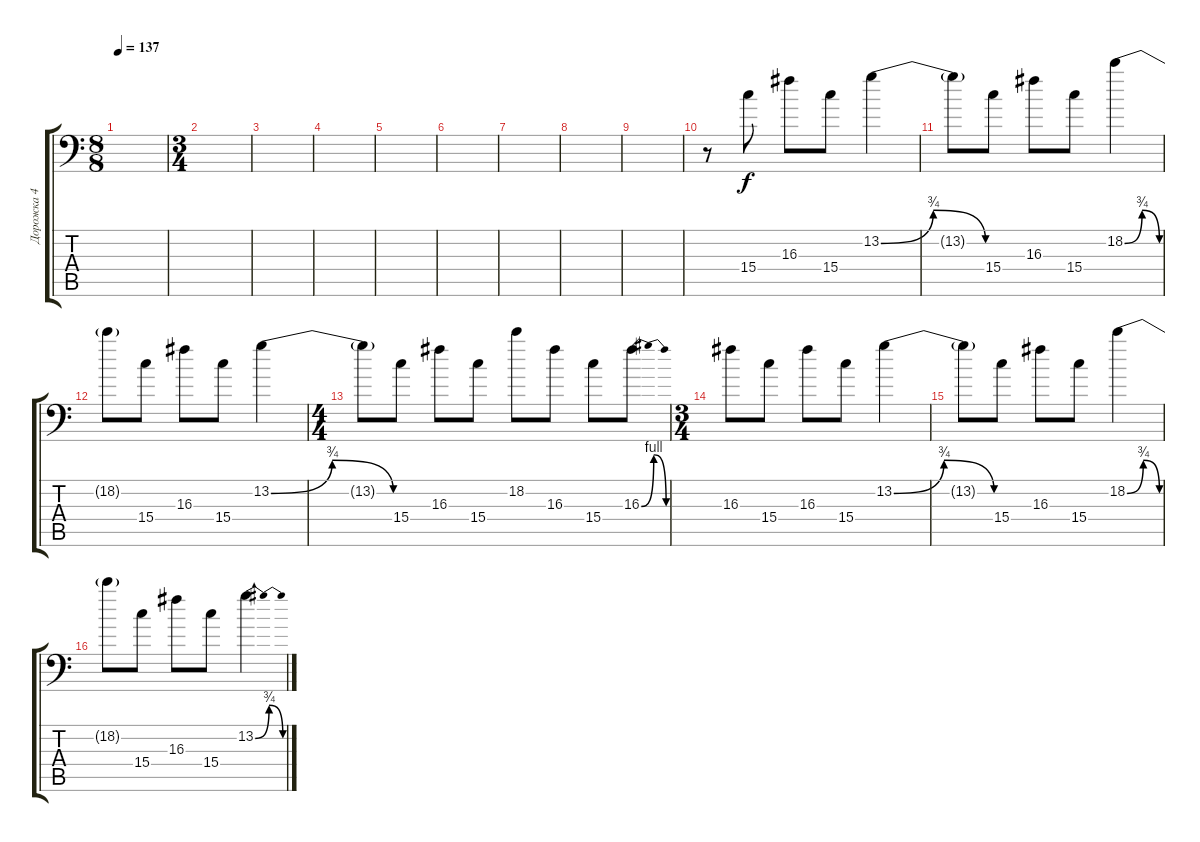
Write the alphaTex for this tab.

\track ("Дорожка 4" "Дорожка 4") {instrument distortionguitar}
\staff {score tabs}
\tuning (B3 Gb3 D3 A2 E2 A1) {hide}
\ts (8 8)
\tempo 137
\clef f4
\ks c
|
\ts (3 4)
|
|
|
|
|
|
|
|
r.8 15.4.8 16.3.8 15.4.8 13.2{be (bendrelease 0 0 15 3 15 3 60 0)}.4 |
13.2{t}.8 15.4.8 16.3.8 15.4.8 18.2{be (bendrelease 0 0 15 3 15 3 60 0)}.4 |
18.2{t}.8 15.4.8 16.3.8 15.4.8 13.2{be (bendrelease 0 0 15 3 15 3 60 0)}.4 |
\ts (4 4)
13.2{t}.8 15.4.8 16.3.8 15.4.8 18.2.8 16.3.8 15.4.8 16.3{be (bendrelease 0 0 30 4 30 4 60 0)}.8 |
\ts (3 4)
16.3.8 15.4.8 16.3.8 15.4.8 13.2{be (bendrelease 0 0 15 3 15 3 60 0)}.4 |
13.2{t}.8 15.4.8 16.3.8 15.4.8 18.2{be (bendrelease 0 0 15 3 15 3 60 0)}.4 |
18.2{t}.8 15.4.8 16.3.8 15.4.8 13.2{be (bendrelease 0 0 15 3 15 3 60 0)}.4
